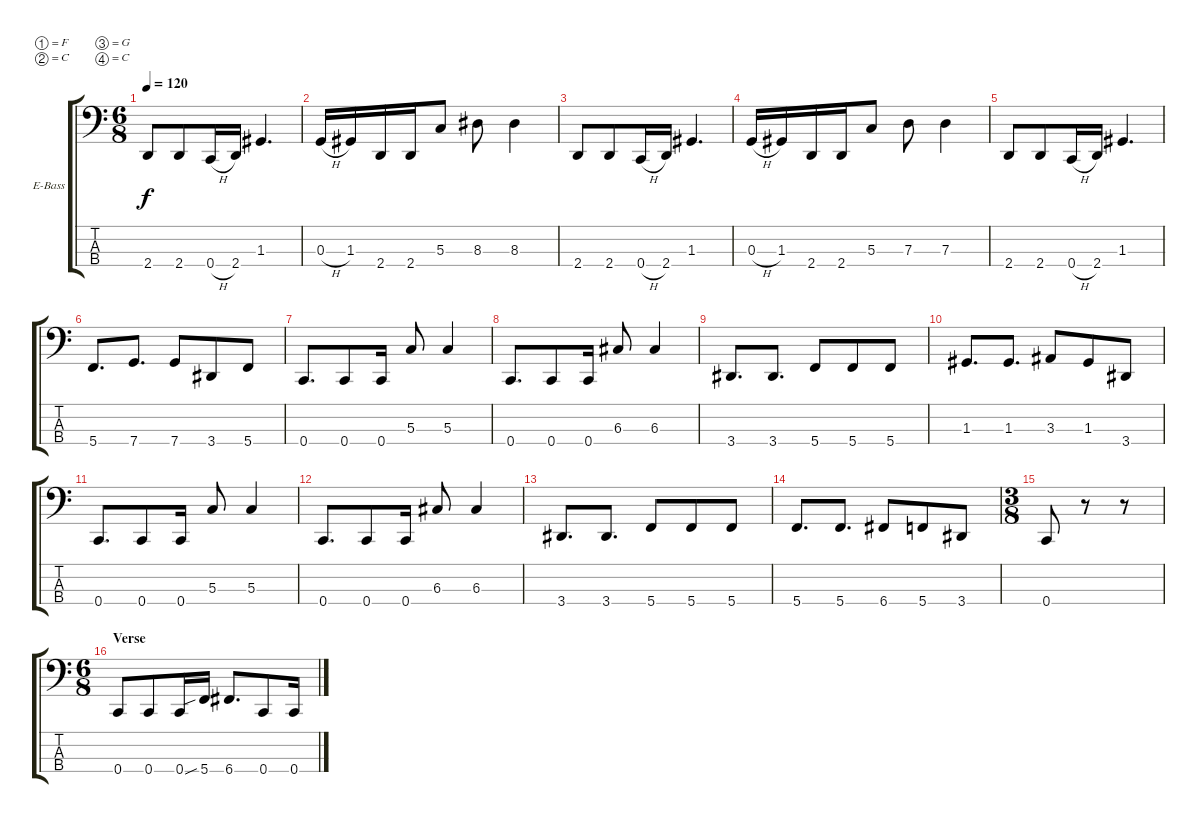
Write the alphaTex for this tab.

\bracketExtendMode groupsimilarinstruments
\firstSystemTrackNameOrientation horizontal
\otherSystemsTrackNameOrientation horizontal
\track ("Electric Bass" "E-Bass") {instrument electricbassfinger}
\staff {score tabs}
\tuning (F2 C2 G1 C1)
\ts (6 8)
\tempo 120
\clef f4
\ks c
2.4.8{dy f} 2.4.8 0.4{h}.16 2.4.16 1.3.4{d} |
0.3{h}.16 1.3.16 2.4.16 2.4.16 5.3.8 8.3.8 8.3.4 |
2.4.8 2.4.8 0.4{h}.16 2.4.16 1.3.4{d} |
0.3{h}.16 1.3.16 2.4.16 2.4.16 5.3.8 7.3.8 7.3.4 |
2.4.8 2.4.8 0.4{h}.16 2.4.16 1.3.4{d} |
5.4.8{d} 7.4.8{d} 7.4.8 3.4.8 5.4.8 |
0.4.8{d} 0.4.8 0.4.16 5.3.8 5.3.4 |
0.4.8{d} 0.4.8 0.4.16 6.3.8 6.3.4 |
3.4.8{d} 3.4.8{d} 5.4.8 5.4.8 5.4.8 |
1.3.8{d} 1.3.8{d} 3.3.8 1.3.8 3.4.8 |
0.4.8{d} 0.4.8 0.4.16 5.3.8 5.3.4 |
0.4.8{d} 0.4.8 0.4.16 6.3.8 6.3.4 |
3.4.8{d} 3.4.8{d} 5.4.8 5.4.8 5.4.8 |
5.4.8{d} 5.4.8{d} 6.4.8 5.4.8 3.4.8 |
\ts (3 8)
0.4.8 r.8 r.8 |
\ts (6 8)
\section ("" "Verse")
0.4.8 0.4.8 0.4.16 5.4{sib}.16 6.4.8{d} 0.4.8 0.4.16
